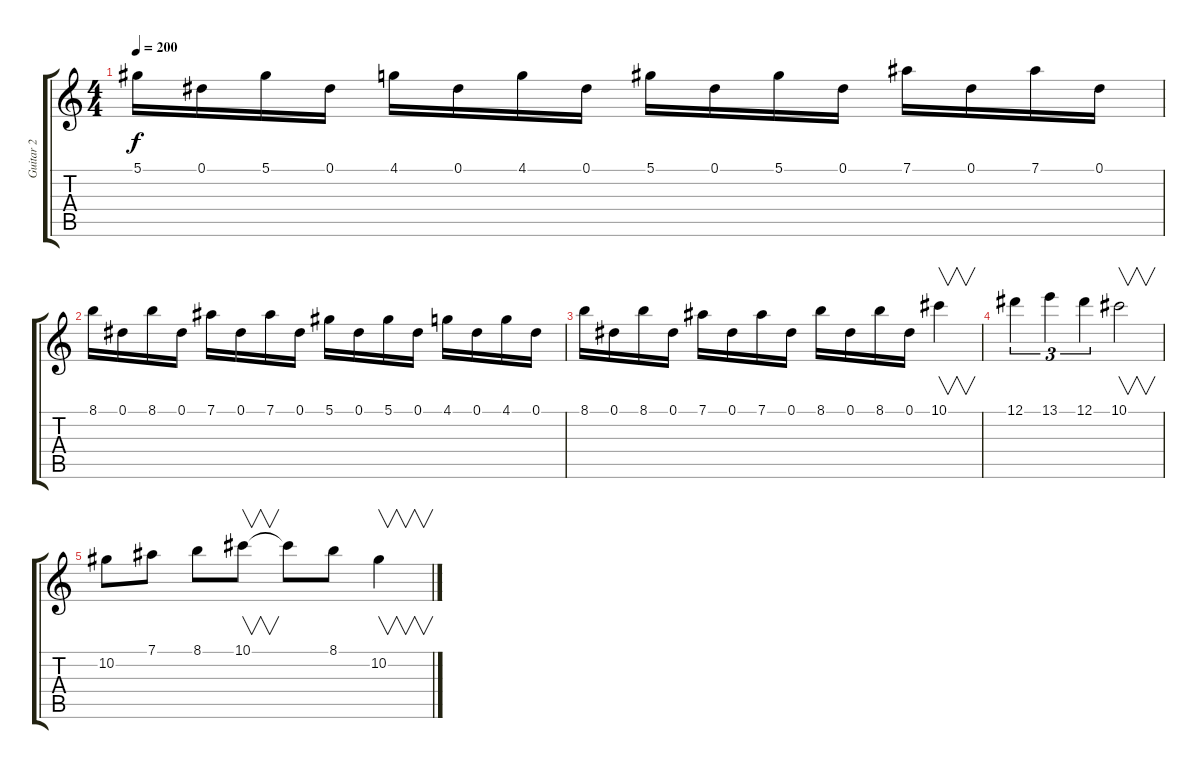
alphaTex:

\track ("Guitar 2" "Guitar 2") {instrument distortionguitar}
\staff {score tabs}
\tuning (Eb4 Bb3 Gb3 Db3 Ab2 Eb2) {hide}
\ts (4 4)
\tempo 200
\clef g2
\ks c
5.1.16{dy f} 0.1.16 5.1.16 0.1.16 4.1.16 0.1.16 4.1.16 0.1.16 5.1.16 0.1.16 5.1.16 0.1.16 7.1.16 0.1.16 7.1.16 0.1.16 |
8.1.16 0.1.16 8.1.16 0.1.16 7.1.16 0.1.16 7.1.16 0.1.16 5.1.16 0.1.16 5.1.16 0.1.16 4.1.16 0.1.16 4.1.16 0.1.16 |
8.1.16 0.1.16 8.1.16 0.1.16 7.1.16 0.1.16 7.1.16 0.1.16 8.1.16 0.1.16 8.1.16 0.1.16 10.1.4{v} |
12.1.4{tu (3 2)} 13.1.4{tu (3 2)} 12.1.4{tu (3 2)} 10.1.2{v} |
10.2.8 7.1.8 8.1.8 10.1.8{v} 10.1{t}.8 8.1.8 10.2.4{v}
